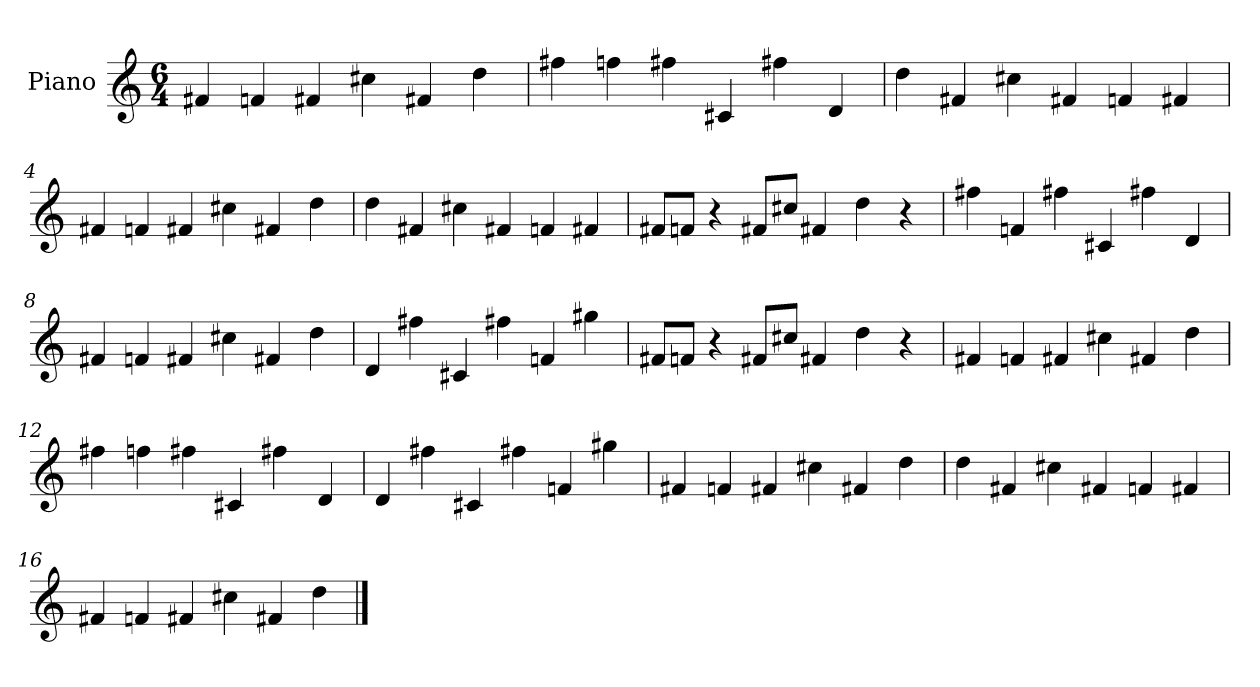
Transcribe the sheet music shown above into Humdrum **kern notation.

**kern
*part1
*staff1
*I"Piano
*I'Pno.
*clefG2
*k[]
*M6/4
=1
4f#X/
4fn/
4f#X/
4cc#X\
4f#X/
4dd\
=2
4ff#X\
4ffn\
4ff#X\
4c#X/
4ff#X\
4d/
=3
4dd\
4f#X/
4cc#X\
4f#X/
4fn/
4f#X/
=4
4f#X/
4fn/
4f#X/
4cc#X\
4f#X/
4dd\
!!LO:LB:g=z
=5
4dd\
4f#X/
4cc#X\
4f#X/
4fn/
4f#X/
=6
8f#X/L
8fn/J
4r
8f#X/L
8cc#X/J
4f#X/
4dd\
4r
=7
4ff#X\
4fn/
4ff#X\
4c#X/
4ff#X\
4d/
=8
4f#X/
4fn/
4f#X/
4cc#X\
4f#X/
4dd\
!!LO:LB:g=z
=9
4d/
4ff#X\
4c#X/
4ff#X\
4fn/
4gg#X\
=10
8f#X/L
8fn/J
4r
8f#X/L
8cc#X/J
4f#X/
4dd\
4r
=11
4f#X/
4fn/
4f#X/
4cc#X\
4f#X/
4dd\
=12
4ff#X\
4ffn\
4ff#X\
4c#X/
4ff#X\
4d/
!!LO:LB:g=z
=13
4d/
4ff#X\
4c#X/
4ff#X\
4fn/
4gg#X\
=14
4f#X/
4fn/
4f#X/
4cc#X\
4f#X/
4dd\
=15
4dd\
4f#X/
4cc#X\
4f#X/
4fn/
4f#X/
=16
4f#X/
4fn/
4f#X/
4cc#X\
4f#X/
4dd\
==
*-
